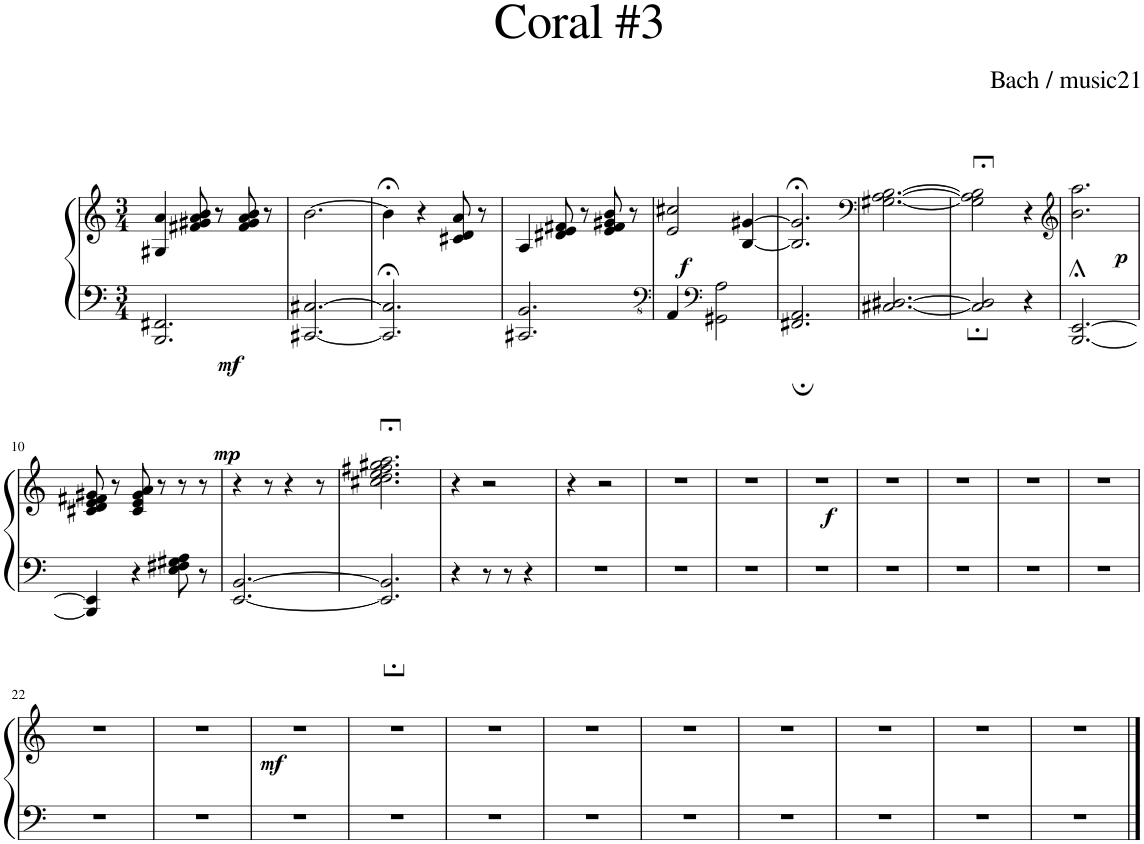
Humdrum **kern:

**kern	**kern	**dynam
*part1	*part1	*part1
*staff2	*staff1	*staff1/2
*I"Piano	*	*
*I'Pno	*	*
*clefF4	*clefG2	*
*k[]	*k[]	*
*M3/4	*M3/4	*
=1	=1	=1
!	!	!LO:DY:b=2
!	!	!LO:DY:n=1:b=2
2.BBB/ 2.FF#X/	4G#X/ 4a/	mp mf
.	8f#X/ 8g#X/ 8a/ 8b/	.
.	8r	.
.	8f#/ 8g#/ 8a/ 8b/	.
.	8r	.
=2	=2	=2
[2.CC#X/ [2.C#X/	[2.b\	.
=3	=3	=3
2.CC#/];< 2.C#/];<	4b;<\]	.
.	4r	.
.	8c#X/ 8d/ 8a/	.
.	8r	.
=4	=4	=4
2.CC#X/ 2.BB/	4A/	.
.	8d#X/ 8e/ 8f#X/	.
.	8r	.
.	8e/ 8f#/ 8g#X/ 8b/	.
.	8r	.
=5	=5	=5
*clefFv4	*	*
!	!	!LO:DY:b
4AAA/	2e/ 2cc#X/	f
*clefF4	*	*
2GG#X\ 2A\	.	.
.	[4B/ [4g#X/	.
=6	=6	=6
2.FF#X/; 2.AA/;	2.B/];< 2.g#/];<	.
=7	=7	=7
*	*clefF4	*
[2.C#X/ [2.D#X/	[2.G#X\ [2.A\ [2.B\	.
=8	=8	=8
2C#/]; 2D#/];	2G#\];< 2A\];< 2B\];<	.
4r	4r	.
=9	=9	=9
*	*clefG2	*
!	!	!LO:DY:b
[2.BBB/;< [2.EE/;<	2.b\ 2.aa\	p
!!LO:LB:g=z
=10	=10	=10
4BBB/] 4EE/]	8c#X/ 8d/ 8e/ 8f#X/ 8g#X/	.
.	8r	.
4r	8c#/ 8e/ 8g#/ 8a/	.
.	8r	.
8E\ 8F#X\ 8G#X\ 8A\	8r	.
8r	8r	.
=11	=11	=11
[2.EE/ [2.BB/	4r	.
.	8r	.
.	4r	.
.	8r	.
=12	=12	=12
2.EE/]; 2.BB/];	2.cc#X\;< 2.dd\;< 2.ee\;< 2.ff#X\;< 2.gg#X\;< 2.aa\;<	.
=13	=13	=13
4r	4r	.
8r	2r	.
8r	.	.
4r	.	.
=14	=14	=14
2.r	4r	.
.	2r	.
=15	=15	=15
2.r	2.r	.
=16	=16	=16
2.r	2.r	.
=17	=17	=17
!	!	!LO:DY:b
2.r	2.r	f
=18	=18	=18
2.r	2.r	.
=19	=19	=19
2.r	2.r	.
=20	=20	=20
2.r	2.r	.
=21	=21	=21
2.r	2.r	.
!!LO:LB:g=z
=22	=22	=22
2.r	2.r	.
=23	=23	=23
2.r	2.r	.
=24	=24	=24
!	!	!LO:DY:b
2.r	2.r	mf
=25	=25	=25
2.r	2.r	.
=26	=26	=26
2.r	2.r	.
=27	=27	=27
2.r	2.r	.
=28	=28	=28
2.r	2.r	.
=29	=29	=29
2.r	2.r	.
=30	=30	=30
2.r	2.r	.
=31	=31	=31
2.r	2.r	.
=32	=32	=32
2.r	2.r	.
==	==	==
*-	*-	*-
